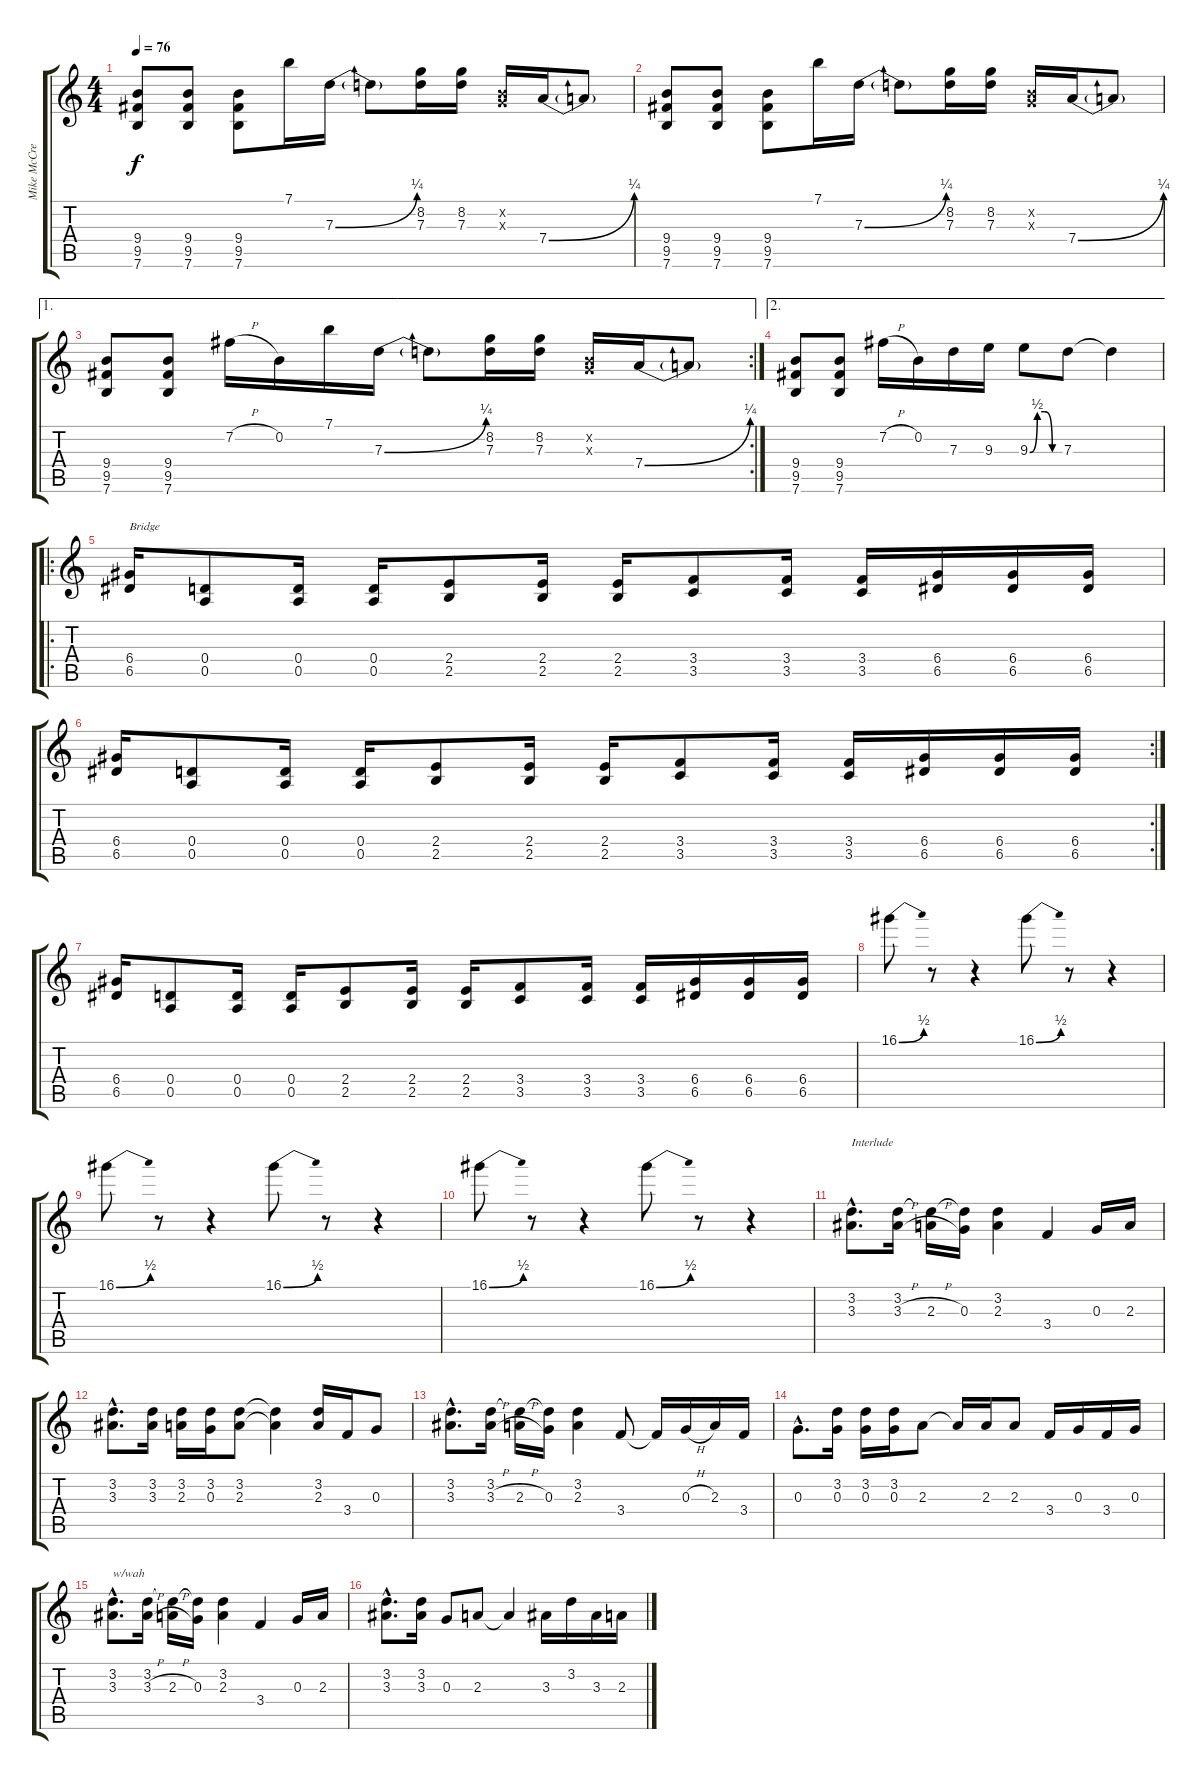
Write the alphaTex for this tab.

\track ("Mike McCready" "Mike McCre") {instrument distortionguitar}
\staff {score tabs}
\tuning (E4 B3 G3 D3 A2 E2) {hide}
\ts (4 4)
\tempo 76
\clef g2
\ks c
(9.4 9.5 7.6).8{dy f} (9.4 9.5 7.6).8 (9.4 9.5 7.6).8 7.1.16 7.3{be (bend 0 0 60 1)}.16 7.3{t}.8 (8.2 7.3).16 (8.2 7.3).16 (0.2{x} 0.3{x}).16 7.4{be (bend 0 0 60 1)}.16 7.4{t}.8 |
(9.4 9.5 7.6).8 (9.4 9.5 7.6).8 (9.4 9.5 7.6).8 7.1.16 7.3{be (bend 0 0 60 1)}.16 7.3{t}.8 (8.2 7.3).16 (8.2 7.3).16 (0.2{x} 0.3{x}).16 7.4{be (bend 0 0 60 1)}.16 7.4{t}.8 |
\ae 1
\rc 2
(9.4 9.5 7.6).8 (9.4 9.5 7.6).8 7.2{h}.16 0.2.16 7.1.16 7.3{be (bend 0 0 60 1)}.16 7.3{t}.8 (8.2 7.3).16 (8.2 7.3).16 (0.2{x} 0.3{x}).16 7.4{be (bend 0 0 60 1)}.16 7.4{t}.8 |
\ae 2
(9.4 9.5 7.6).8 (9.4 9.5 7.6).8 7.2{h}.16 0.2.16 7.3.16 9.3.16 9.3{be (custom 0 0 15 2 30 2 45 0 60 0)}.8 7.3.8 7.3{t}.4 |
\ro
(6.4 6.5).16{txt "Bridge"} (0.4 0.5).8 (0.4 0.5).16 (0.4 0.5).16 (2.4 2.5).8 (2.4 2.5).16 (2.4 2.5).16 (3.4 3.5).8 (3.4 3.5).16 (3.4 3.5).16 (6.4 6.5).16 (6.4 6.5).16 (6.4 6.5).16 |
\rc 2
(6.4 6.5).16 (0.4 0.5).8 (0.4 0.5).16 (0.4 0.5).16 (2.4 2.5).8 (2.4 2.5).16 (2.4 2.5).16 (3.4 3.5).8 (3.4 3.5).16 (3.4 3.5).16 (6.4 6.5).16 (6.4 6.5).16 (6.4 6.5).16 |
(6.4 6.5).16 (0.4 0.5).8 (0.4 0.5).16 (0.4 0.5).16 (2.4 2.5).8 (2.4 2.5).16 (2.4 2.5).16 (3.4 3.5).8 (3.4 3.5).16 (3.4 3.5).16 (6.4 6.5).16 (6.4 6.5).16 (6.4 6.5).16 |
16.1{be (bend 0 0 60 2)}.8 r.8 r.4 16.1{be (bend 0 0 60 2)}.8 r.8 r.4 |
16.1{be (bend 0 0 60 2)}.8 r.8 r.4 16.1{be (bend 0 0 60 2)}.8 r.8 r.4 |
16.1{be (bend 0 0 60 2)}.8 r.8 r.4 16.1{be (bend 0 0 60 2)}.8 r.8 r.4 |
(3.2{hac} 3.3{hac}).8{d txt "Interlude" instrument electricguitarclean} (3.2 3.3{h}).16{instrument electricguitarclean} (3.2{t} 2.3{h}).16{instrument electricguitarclean} (3.2{t} 0.3).16{instrument electricguitarclean} (3.2 2.3).4{instrument electricguitarclean} 3.4.4{instrument electricguitarclean} 0.3.16{instrument electricguitarclean} 2.3.16{instrument electricguitarclean} |
(3.2{hac} 3.3{hac}).8{d instrument electricguitarclean} (3.2 3.3).16{instrument electricguitarclean} (3.2 2.3).16{instrument electricguitarclean} (3.2 0.3).16{instrument electricguitarclean} (3.2 2.3).8{instrument electricguitarclean} (3.2{t} 2.3{t}).4{instrument electricguitarclean} (3.2 2.3).16{instrument electricguitarclean} 3.4.16{instrument electricguitarclean} 0.3.8{instrument electricguitarclean} |
(3.2{hac} 3.3{hac}).8{d instrument electricguitarclean} (3.2 3.3{h}).16{instrument electricguitarclean} (3.2{t} 2.3{h}).16{instrument electricguitarclean} (3.2{t} 0.3).16{instrument electricguitarclean} (3.2 2.3).4{instrument electricguitarclean} 3.4.8{instrument electricguitarclean} 3.4{t}.16{instrument electricguitarclean} 0.3{h}.16{instrument electricguitarclean} 2.3.16{instrument electricguitarclean} 3.4.16{instrument electricguitarclean} |
0.3{hac}.8{d instrument electricguitarclean} (3.2 0.3).16{instrument electricguitarclean} (3.2 0.3).16{instrument electricguitarclean} (3.2 0.3).16{instrument electricguitarclean} 2.3.8{instrument electricguitarclean} 2.3{t}.16{instrument electricguitarclean} 2.3.16{instrument electricguitarclean} 2.3.8{instrument electricguitarclean} 3.4.16{instrument electricguitarclean} 0.3.16{instrument electricguitarclean} 3.4.16{instrument electricguitarclean} 0.3.16{instrument electricguitarclean} |
(3.2{hac} 3.3{hac}).8{d txt "w/wah" instrument electricguitarclean} (3.2 3.3{h}).16{instrument electricguitarclean} (3.2{t} 2.3{h}).16{instrument electricguitarclean} (3.2{t} 0.3).16{instrument electricguitarclean} (3.2 2.3).4{instrument electricguitarclean} 3.4.4{instrument electricguitarclean} 0.3.16{instrument electricguitarclean} 2.3.16{instrument electricguitarclean} |
(3.2{hac} 3.3{hac}).8{d instrument electricguitarclean} (3.2 3.3).16{instrument electricguitarclean} 0.3.8{instrument electricguitarclean} 2.3.8{instrument electricguitarclean} 2.3{t}.4{instrument electricguitarclean} 3.3.16{instrument electricguitarclean} 3.2.16{instrument electricguitarclean} 3.3.16{instrument electricguitarclean} 2.3.16{instrument electricguitarclean}
